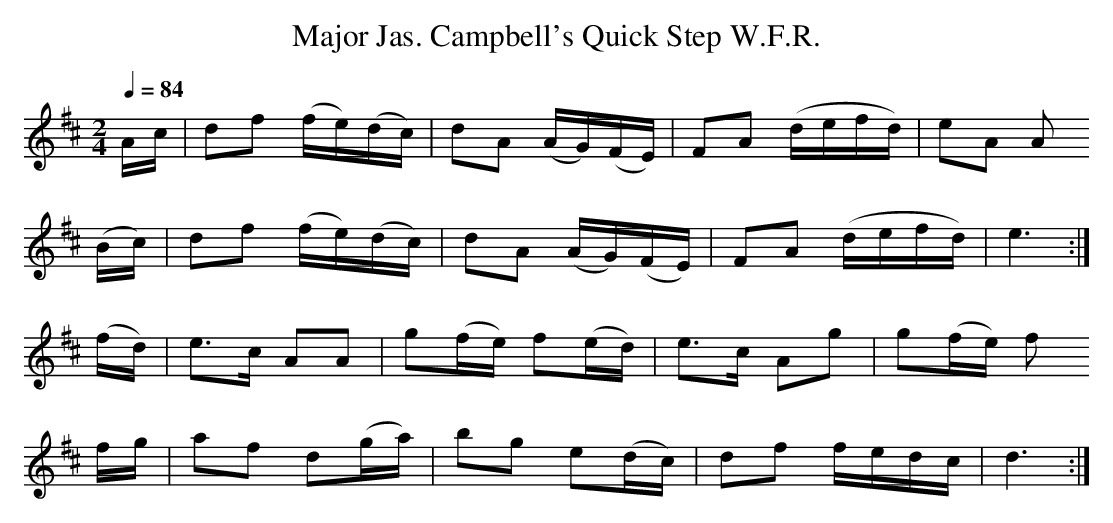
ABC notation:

X:1
T:Major Jas. Campbell's Quick Step W.F.R.
M:2/4
L:1/16
Q:1/4=84
K:D
 Ac | d2f2 (fe)(dc) | d2A2 (AG)(FE) | F2A2 (defd) | e2A2 A2
(Bc) | d2f2 (fe)(dc) | d2A2 (AG)(FE) | F2A2 (defd) | e6 :|
(fd) | e3c A2A2 | g2(fe) f2(ed) | e3c A2g2 | g2(fe) f2
fg | a2f2 d2(ga) | b2g2 e2(dc) | d2f2 fedc | d6 :|
